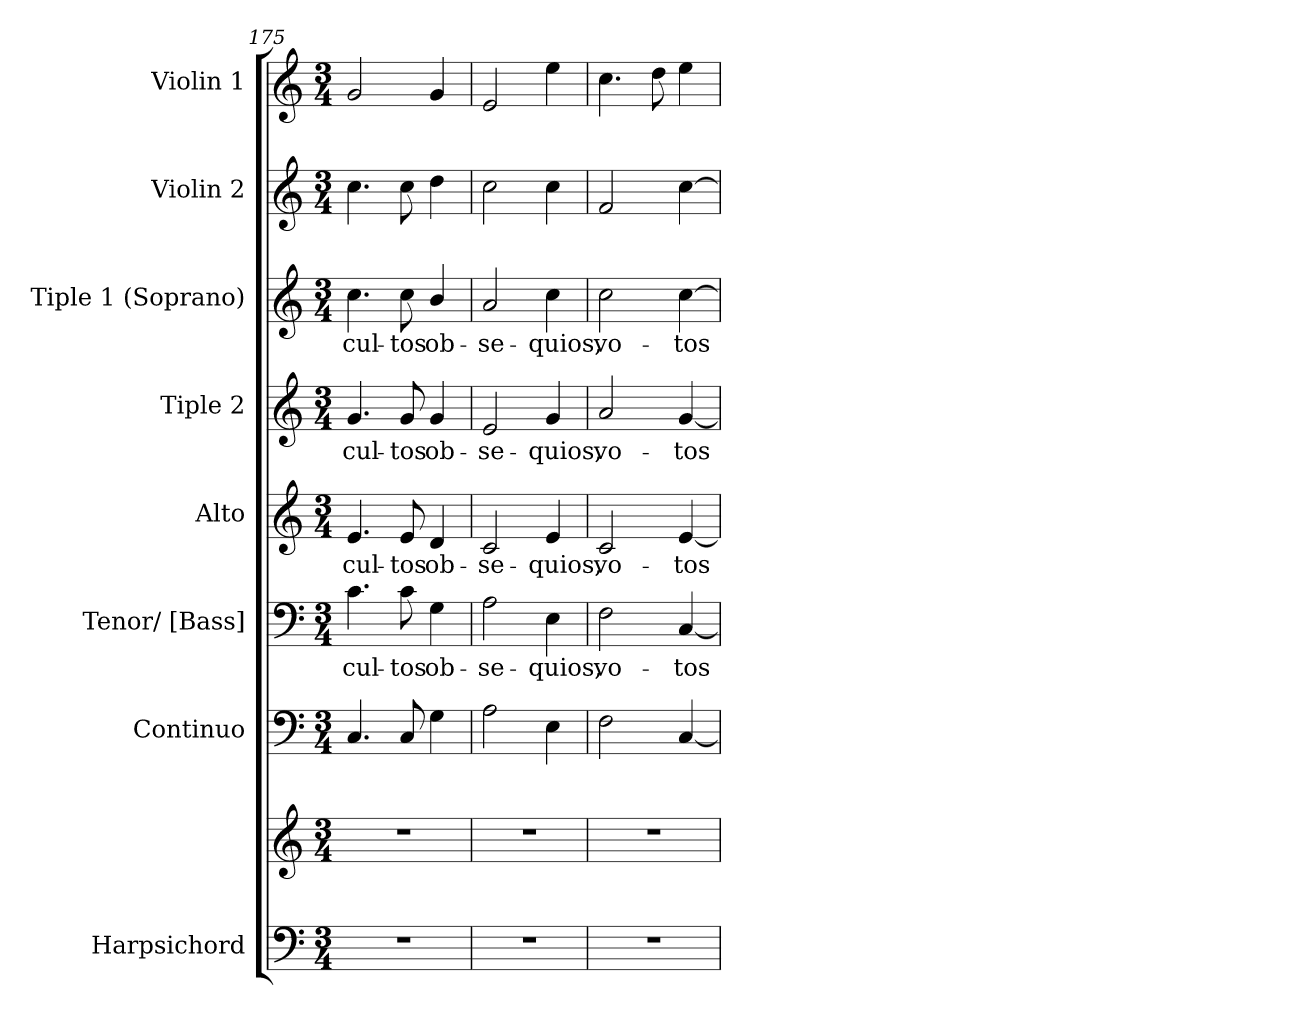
**kern	**kern	**kern	**kern	**text	**kern	**text	**kern	**text	**kern	**text	**kern	**kern
*part8	*part8	*part7	*part6	*part6	*part5	*part5	*part4	*part4	*part3	*part3	*part2	*part1
*staff9	*staff8	*staff7	*staff6	*staff6	*staff5	*staff5	*staff4	*staff4	*staff3	*staff3	*staff2	*staff1
*I"Harpsichord	*	*I"Continuo	*I"Tenor/ [Bass]	*	*I"Alto	*	*I"Tiple 2	*	*I"Tiple 1 (Soprano)	*	*I"Violin 2	*I"Violin 1
*	*	*I'Cont.	*I'T/B.	*	*I'A.	*	*	*	*I'S1.	*	*I'Vln. 2	*I'Vln. 1
*clefF4	*clefG2	*clefF4	*clefF4	*	*clefG2	*	*clefG2	*	*clefG2	*	*clefG2	*clefG2
*k[]	*k[]	*k[]	*k[]	*	*k[]	*	*k[]	*	*k[]	*	*k[]	*k[]
*C:	*C:	*C:	*C:	*	*C:	*	*C:	*	*C:	*	*C:	*C:
*M3/4	*M3/4	*M3/4	*M3/4	*	*M3/4	*	*M3/4	*	*M3/4	*	*M3/4	*M3/4
=175	=175	=175	=175	=175	=175	=175	=175	=175	=175	=175	=175	=175
!LO:N:vis=1	!LO:N:vis=1	!	!	!	!	!	!	!	!	!	!	!
!	!	!	!	!LO:LY:b:color=#000000	!	!	!	!	!	!	!	!
!	!	!	!	!	!	!LO:LY:b:color=#000000	!	!	!	!	!	!
!	!	!	!	!	!	!	!	!LO:LY:b:color=#000000	!	!	!	!
!	!	!	!	!	!	!	!	!	!	!LO:LY:b:color=#000000	!	!
2.r	2.r	4.Ci/	4.ci\	cul-	4.ei/	cul-	4.gi/	cul-	4.cci\	cul-	4.cci\	2gi/
!	!	!	!	!LO:LY:b:color=#000000	!	!	!	!	!	!	!	!
!	!	!	!	!	!	!LO:LY:b:color=#000000	!	!	!	!	!	!
!	!	!	!	!	!	!	!	!LO:LY:b:color=#000000	!	!	!	!
!	!	!	!	!	!	!	!	!	!	!LO:LY:b:color=#000000	!	!
.	.	8Ci/	8ci\	-tos	8ei/	-tos	8gi/	-tos	8cci\	-tos	8cci\	.
!	!	!	!	!LO:LY:b:color=#000000	!	!	!	!	!	!	!	!
!	!	!	!	!	!	!LO:LY:b:color=#000000	!	!	!	!	!	!
!	!	!	!	!	!	!	!	!LO:LY:b:color=#000000	!	!	!	!
!	!	!	!	!	!	!	!	!	!	!LO:LY:b:color=#000000	!	!
.	.	4Gi\	4Gi\	ob-	4di/	ob-	4gi/	ob-	4bi/	ob-	4ddi\	4gi/
=176	=176	=176	=176	=176	=176	=176	=176	=176	=176	=176	=176	=176
!LO:N:vis=1	!LO:N:vis=1	!	!	!	!	!	!	!	!	!	!	!
!	!	!	!	!LO:LY:b:color=#000000	!	!	!	!	!	!	!	!
!	!	!	!	!	!	!LO:LY:b:color=#000000	!	!	!	!	!	!
!	!	!	!	!	!	!	!	!LO:LY:b:color=#000000	!	!	!	!
!	!	!	!	!	!	!	!	!	!	!LO:LY:b:color=#000000	!	!
2.r	2.r	2Ai\	2Ai\	-se-	2ci/	-se-	2ei/	-se-	2ai/	-se-	2cci\	2ei/
!	!	!	!	!LO:LY:b:color=#000000	!	!	!	!	!	!	!	!
!	!	!	!	!	!	!LO:LY:b:color=#000000	!	!	!	!	!	!
!	!	!	!	!	!	!	!	!LO:LY:b:color=#000000	!	!	!	!
!	!	!	!	!	!	!	!	!	!	!LO:LY:b:color=#000000	!	!
.	.	4Ei\	4Ei\	-quios,	4ei/	-quios,	4gi/	-quios,	4cci\	-quios,	4cci\	4eei\
=177	=177	=177	=177	=177	=177	=177	=177	=177	=177	=177	=177	=177
!LO:N:vis=1	!LO:N:vis=1	!	!	!	!	!	!	!	!	!	!	!
!	!	!	!	!LO:LY:b:color=#000000	!	!	!	!	!	!	!	!
!	!	!	!	!	!	!LO:LY:b:color=#000000	!	!	!	!	!	!
!	!	!	!	!	!	!	!	!LO:LY:b:color=#000000	!	!	!	!
!	!	!	!	!	!	!	!	!	!	!LO:LY:b:color=#000000	!	!
2.r	2.r	2Fi\	2Fi\	vo-	2ci/	vo-	2ai/	vo-	2cci\	vo-	2fi/	4.cci\
.	.	.	.	.	.	.	.	.	.	.	.	8ddi\
!	!	!	!	!LO:LY:b:color=#000000	!	!	!	!	!	!	!	!
!	!	!	!	!	!	!LO:LY:b:color=#000000	!	!	!	!	!	!
!	!	!	!	!	!	!	!	!LO:LY:b:color=#000000	!	!	!	!
!	!	!	!	!	!	!	!	!	!	!LO:LY:b:color=#000000	!	!
.	.	[4Ci/	[4Ci/	-tos	[4ei/	-tos	[4gi/	-tos	[4cci\	-tos	[4cci\	4eei\
=	=	=	=	=	=	=	=	=	=	=	=	=
*-	*-	*-	*-	*-	*-	*-	*-	*-	*-	*-	*-	*-
